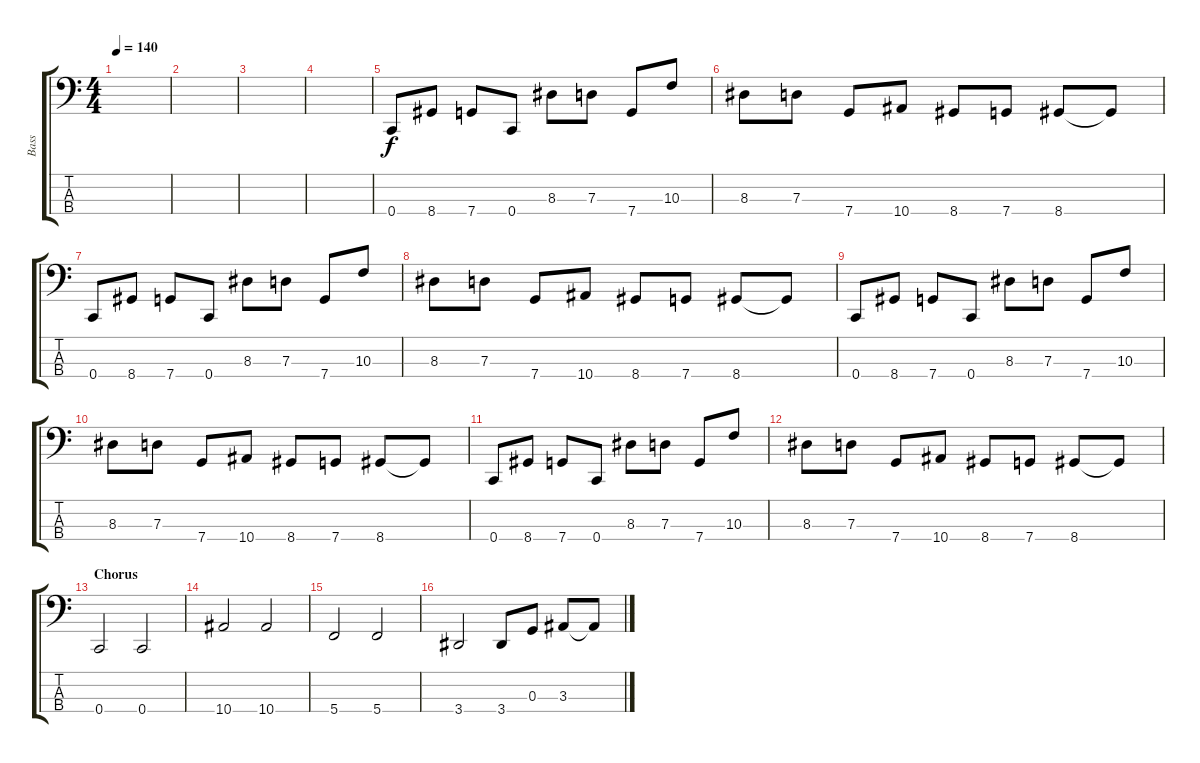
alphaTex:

\track ("Bass" "Bass") {instrument electricbassfinger}
\staff {score tabs}
\tuning (F2 C2 G1 C1) {hide}
\ts (4 4)
\tempo 140
\clef f4
\ks c
|
|
|
|
0.4.8 8.4.8 7.4.8 0.4.8 8.3.8 7.3.8 7.4.8 10.3.8 |
8.3.8 7.3.8 7.4.8 10.4.8 8.4.8 7.4.8 8.4.8 8.4{t}.8 |
0.4.8 8.4.8 7.4.8 0.4.8 8.3.8 7.3.8 7.4.8 10.3.8 |
8.3.8 7.3.8 7.4.8 10.4.8 8.4.8 7.4.8 8.4.8 8.4{t}.8 |
0.4.8 8.4.8 7.4.8 0.4.8 8.3.8 7.3.8 7.4.8 10.3.8 |
8.3.8 7.3.8 7.4.8 10.4.8 8.4.8 7.4.8 8.4.8 8.4{t}.8 |
0.4.8 8.4.8 7.4.8 0.4.8 8.3.8 7.3.8 7.4.8 10.3.8 |
8.3.8 7.3.8 7.4.8 10.4.8 8.4.8 7.4.8 8.4.8 8.4{t}.8 |
\section ("" "Chorus")
0.4.2 0.4.2 |
10.4.2 10.4.2 |
5.4.2 5.4.2 |
3.4.2 3.4.8 0.3.8 3.3.8 3.3{t}.8
